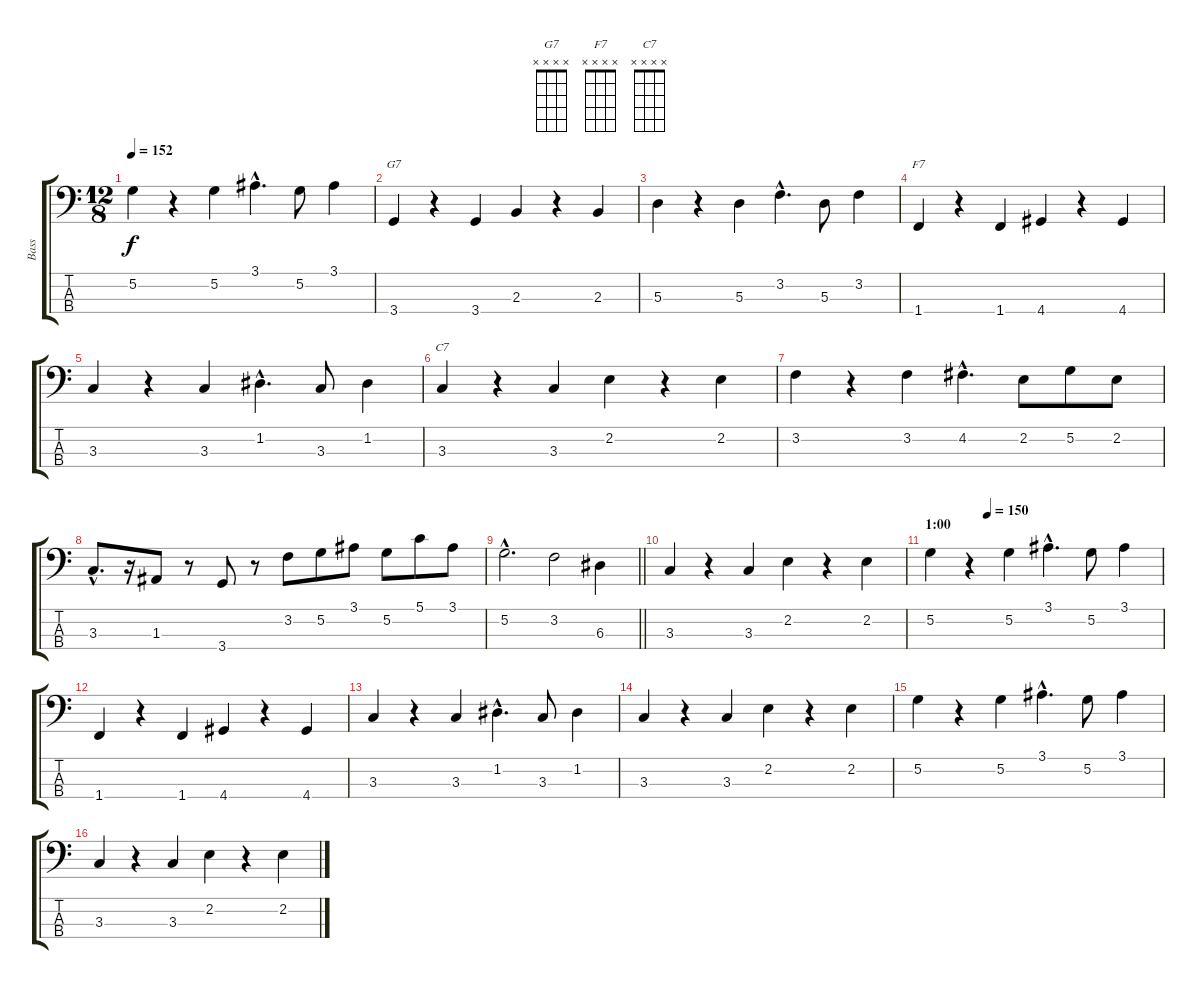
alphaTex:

\track ("Bass" "Bass") {instrument electricbassfinger}
\staff {score tabs}
\tuning (G2 D2 A1 E1) {hide}
\chord ("G7" x x x x)
\chord ("F7" x x x x)
\chord ("C7" x x x x)
\ts (12 8)
\tempo 152
\clef f4
\ks c
5.2.4{dy f} r.4 5.2.4 3.1{hac}.4{d} 5.2.8 3.1.4 |
3.4.4{ch "G7"} r.4 3.4.4 2.3.4 r.4 2.3.4 |
5.3.4 r.4 5.3.4 3.2{hac}.4{d} 5.3.8 3.2.4 |
1.4.4{ch "F7"} r.4 1.4.4 4.4.4 r.4 4.4.4 |
3.3.4 r.4 3.3.4 1.2{hac}.4{d} 3.3.8 1.2.4 |
3.3.4{ch "C7"} r.4 3.3.4 2.2.4 r.4 2.2.4 |
3.2.4 r.4 3.2.4 4.2{hac}.4{d} 2.2.8 5.2.8 2.2.8 |
3.3{hac}.8{d} r.16 1.3.8 r.8 3.4.8 r.8 3.2.8 5.2.8 3.1.8 5.2.8 5.1.8 3.1.8 |
\barLineRight lightlight
5.2{hac}.2{d} 3.2.2 6.3.4 |
3.3.4 r.4 3.3.4 2.2.4 r.4 2.2.4 |
\section ("" "1:00")
\tempo (150 0.25)
5.2.4 r.4 5.2.4 3.1{hac}.4{d} 5.2.8 3.1.4 |
1.4.4 r.4 1.4.4 4.4.4 r.4 4.4.4 |
3.3.4 r.4 3.3.4 1.2{hac}.4{d} 3.3.8 1.2.4 |
3.3.4 r.4 3.3.4 2.2.4 r.4 2.2.4 |
5.2.4 r.4 5.2.4 3.1{hac}.4{d} 5.2.8 3.1.4 |
3.3.4 r.4 3.3.4 2.2.4 r.4 2.2.4
